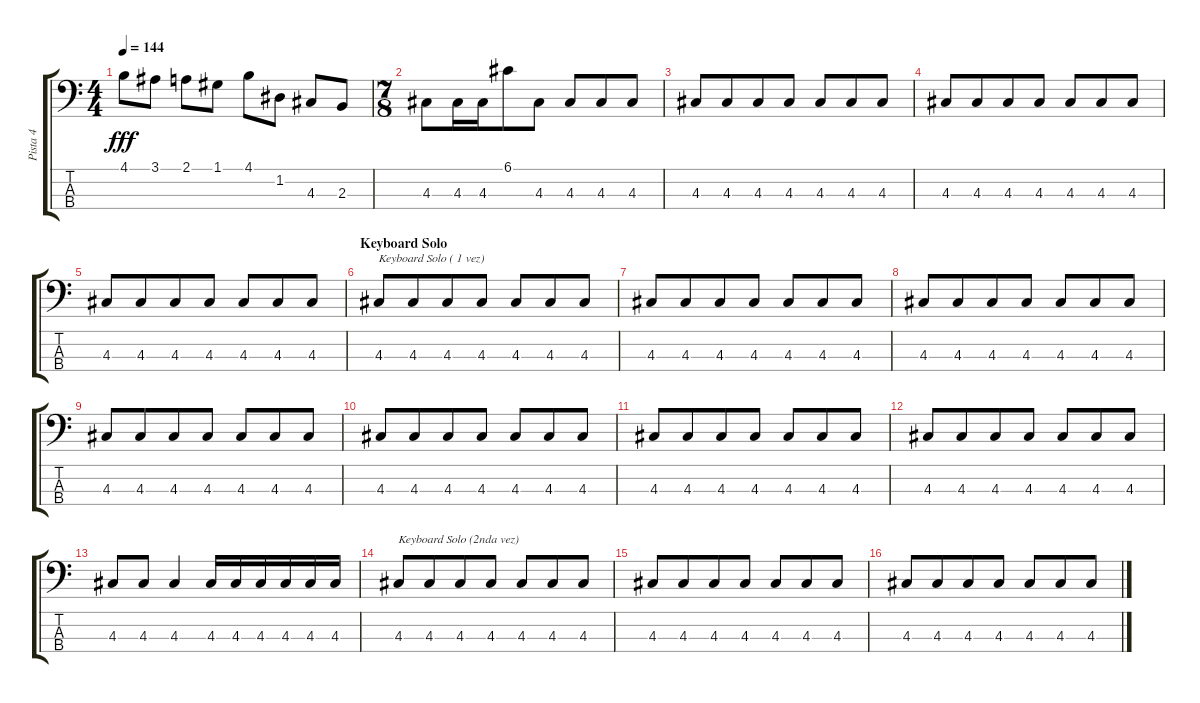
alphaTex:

\track ("Pista 4" "Pista 4") {instrument electricbassfinger}
\staff {score tabs}
\tuning (G2 D2 A1 E1) {hide}
\ts (4 4)
\tempo 144
\clef f4
\ks c
4.1.8{dy fff} 3.1.8 2.1.8 1.1.8 4.1.8 1.2.8 4.3.8 2.3.8 |
\ts (7 8)
4.3.8 4.3.16 4.3.16 6.1.8 4.3.8 4.3.8 4.3.8 4.3.8 |
4.3.8 4.3.8 4.3.8 4.3.8 4.3.8 4.3.8 4.3.8 |
4.3.8 4.3.8 4.3.8 4.3.8 4.3.8 4.3.8 4.3.8 |
4.3.8 4.3.8 4.3.8 4.3.8 4.3.8 4.3.8 4.3.8 |
\section ("" "Keyboard Solo")
4.3.8{txt "Keyboard Solo ( 1 vez)"} 4.3.8 4.3.8 4.3.8 4.3.8 4.3.8 4.3.8 |
4.3.8 4.3.8 4.3.8 4.3.8 4.3.8 4.3.8 4.3.8 |
4.3.8 4.3.8 4.3.8 4.3.8 4.3.8 4.3.8 4.3.8 |
4.3.8 4.3.8 4.3.8 4.3.8 4.3.8 4.3.8 4.3.8 |
4.3.8 4.3.8 4.3.8 4.3.8 4.3.8 4.3.8 4.3.8 |
4.3.8 4.3.8 4.3.8 4.3.8 4.3.8 4.3.8 4.3.8 |
4.3.8 4.3.8 4.3.8 4.3.8 4.3.8 4.3.8 4.3.8 |
4.3.8 4.3.8 4.3.4 4.3.16 4.3.16 4.3.16 4.3.16 4.3.16 4.3.16 |
4.3.8{txt "Keyboard Solo (2nda vez)"} 4.3.8 4.3.8 4.3.8 4.3.8 4.3.8 4.3.8 |
4.3.8 4.3.8 4.3.8 4.3.8 4.3.8 4.3.8 4.3.8 |
4.3.8 4.3.8 4.3.8 4.3.8 4.3.8 4.3.8 4.3.8
